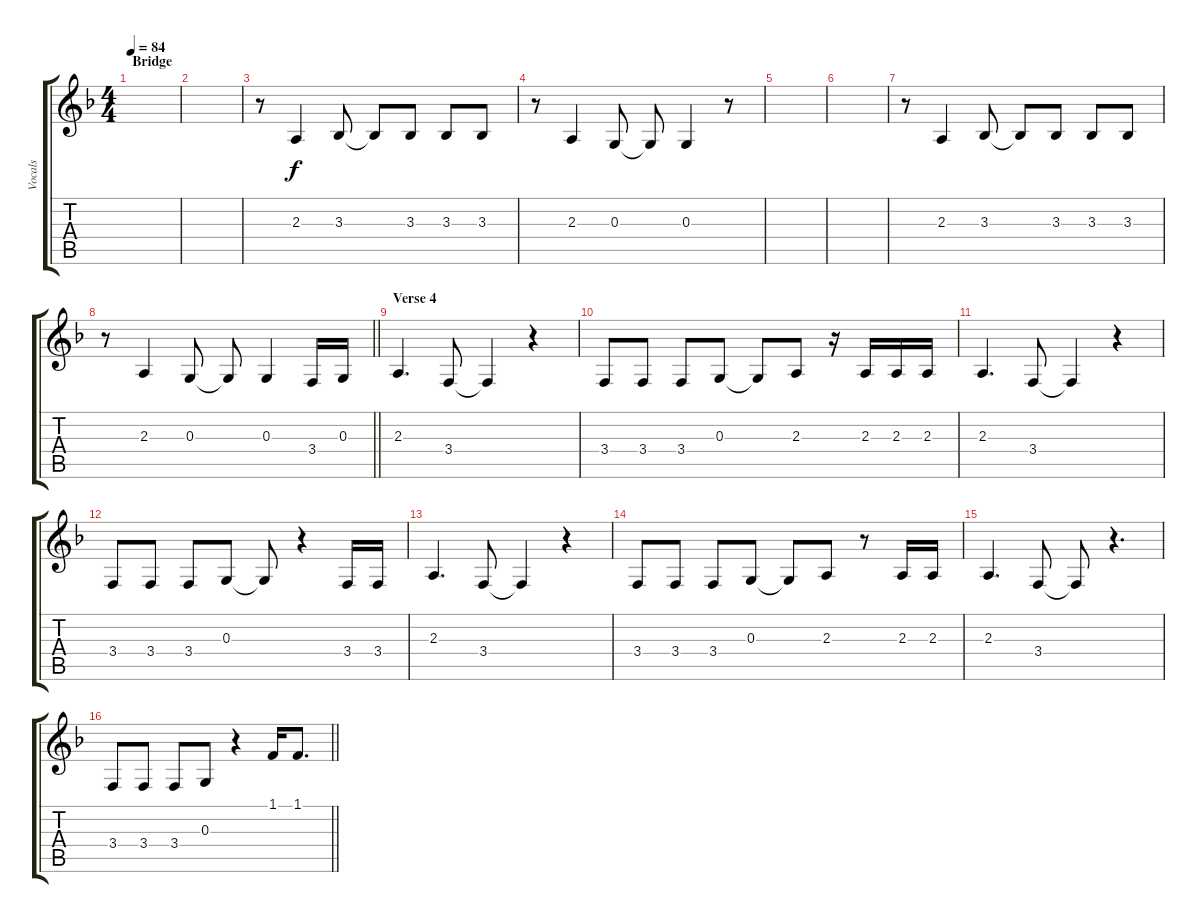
\track ("Vocals" "Vocals") {instrument altosax}
\staff {score tabs}
\tuning (E4 B3 G3 D3 A2 E2) {hide}
\ts (4 4)
\section ("" "Bridge")
\tempo 84
\clef g2
\ks f
|
|
r.8{volume 9} 2.3.4 3.3.8 3.3{t}.8 3.3.8 3.3.8 3.3.8 |
r.8 2.3.4 0.3.8 0.3{t}.8 0.3.4 r.8 |
|
|
r.8 2.3.4 3.3.8 3.3{t}.8 3.3.8 3.3.8 3.3.8 |
\barLineRight lightlight
r.8 2.3.4 0.3.8 0.3{t}.8 0.3.4 3.4.16{volume 14} 0.3.16 |
\section ("" "Verse 4")
2.3.4{d} 3.4.8 3.4{t}.4 r.4 |
3.4.8 3.4.8 3.4.8 0.3.8 0.3{t}.8 2.3.8 r.16 2.3.16 2.3.16 2.3.16 |
2.3.4{d} 3.4.8 3.4{t}.4 r.4 |
3.4.8 3.4.8 3.4.8 0.3.8 0.3{t}.8 r.4 3.4.16 3.4.16 |
2.3.4{d} 3.4.8 3.4{t}.4 r.4 |
3.4.8 3.4.8 3.4.8 0.3.8 0.3{t}.8 2.3.8 r.8 2.3.16 2.3.16 |
2.3.4{d} 3.4.8 3.4{t}.8 r.4{d} |
\barLineRight lightlight
3.4.8 3.4.8 3.4.8 0.3.8 r.4 1.1.16 1.1.8{d}
